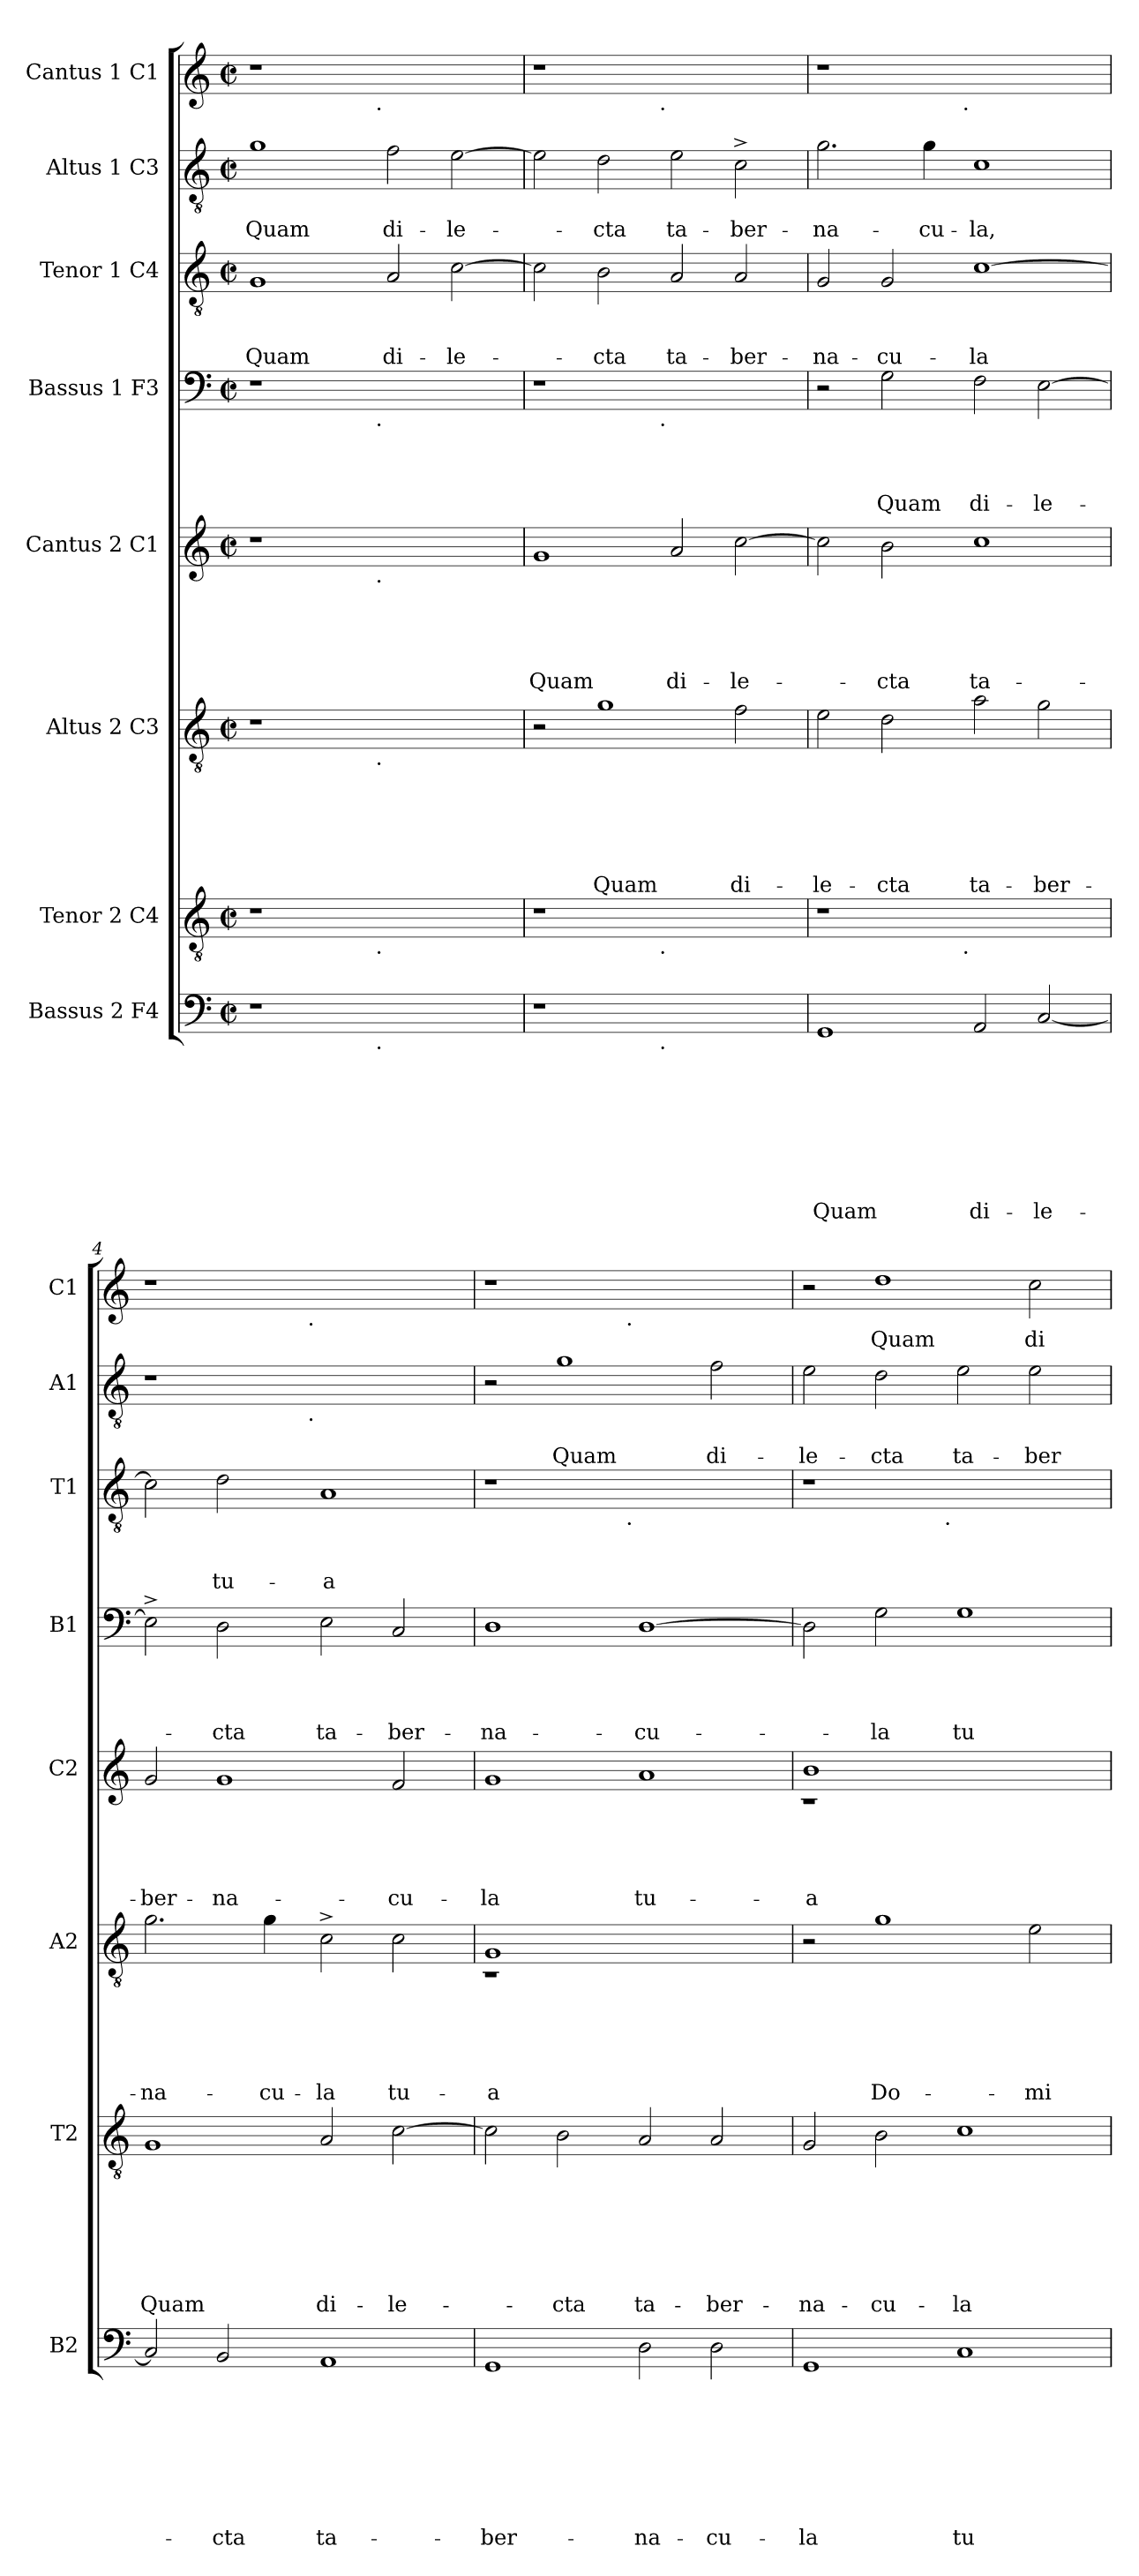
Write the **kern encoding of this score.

**kern	**text	**text	**text	**text	**text	**text	**text	**text	**kern	**text	**text	**text	**text	**text	**text	**text	**kern	**text	**text	**text	**text	**text	**text	**kern	**text	**text	**text	**text	**text	**kern	**text	**text	**text	**text	**kern	**text	**text	**text	**kern	**text	**text	**kern	**text
*part8	*part8	*part8	*part8	*part8	*part8	*part8	*part8	*part8	*part7	*part7	*part7	*part7	*part7	*part7	*part7	*part7	*part6	*part6	*part6	*part6	*part6	*part6	*part6	*part5	*part5	*part5	*part5	*part5	*part5	*part4	*part4	*part4	*part4	*part4	*part3	*part3	*part3	*part3	*part2	*part2	*part2	*part1	*part1
*staff8	*staff8	*staff8	*staff8	*staff8	*staff8	*staff8	*staff8	*staff8	*staff7	*staff7	*staff7	*staff7	*staff7	*staff7	*staff7	*staff7	*staff6	*staff6	*staff6	*staff6	*staff6	*staff6	*staff6	*staff5	*staff5	*staff5	*staff5	*staff5	*staff5	*staff4	*staff4	*staff4	*staff4	*staff4	*staff3	*staff3	*staff3	*staff3	*staff2	*staff2	*staff2	*staff1	*staff1
*I"Bassus 2 F4	*	*	*	*	*	*	*	*	*I"Tenor 2 C4	*	*	*	*	*	*	*	*I"Altus 2 C3	*	*	*	*	*	*	*I"Cantus 2 C1	*	*	*	*	*	*I"Bassus 1 F3	*	*	*	*	*I"Tenor 1 C4	*	*	*	*I"Altus 1 C3	*	*	*I"Cantus 1 C1	*
*I'B2	*	*	*	*	*	*	*	*	*I'T2	*	*	*	*	*	*	*	*I'A2	*	*	*	*	*	*	*I'C2	*	*	*	*	*	*I'B1	*	*	*	*	*I'T1	*	*	*	*I'A1	*	*	*I'C1	*
*clefF4	*	*	*	*	*	*	*	*	*clefGv2	*	*	*	*	*	*	*	*clefGv2	*	*	*	*	*	*	*clefG2	*	*	*	*	*	*clefF4	*	*	*	*	*clefGv2	*	*	*	*clefGv2	*	*	*clefG2	*
*k[]	*	*	*	*	*	*	*	*	*k[]	*	*	*	*	*	*	*	*k[]	*	*	*	*	*	*	*k[]	*	*	*	*	*	*k[]	*	*	*	*	*k[]	*	*	*	*k[]	*	*	*k[]	*
*C:	*	*	*	*	*	*	*	*	*C:	*	*	*	*	*	*	*	*C:	*	*	*	*	*	*	*C:	*	*	*	*	*	*C:	*	*	*	*	*C:	*	*	*	*C:	*	*	*C:	*
*M2/2	*	*	*	*	*	*	*	*	*M2/2	*	*	*	*	*	*	*	*M2/2	*	*	*	*	*	*	*M2/2	*	*	*	*	*	*M2/2	*	*	*	*	*M2/2	*	*	*	*M2/2	*	*	*M2/2	*
*met(c|)	*	*	*	*	*	*	*	*	*met(c|)	*	*	*	*	*	*	*	*met(c|)	*	*	*	*	*	*	*met(c|)	*	*	*	*	*	*met(c|)	*	*	*	*	*met(c|)	*	*	*	*met(c|)	*	*	*met(c|)	*
=1	=1	=1	=1	=1	=1	=1	=1	=1	=1	=1	=1	=1	=1	=1	=1	=1	=1	=1	=1	=1	=1	=1	=1	=1	=1	=1	=1	=1	=1	=1	=1	=1	=1	=1	=1	=1	=1	=1	=1	=1	=1	=1	=1
!	!	!	!	!	!	!	!	!	!	!	!	!	!	!	!	!	!	!	!	!	!	!	!	!	!	!	!	!	!	!	!	!	!	!	!	!	!	!LO:LY:b	!	!	!LO:LY:b	!	!
*^	*	*	*	*	*	*	*	*	*^	*	*	*	*	*	*	*	*^	*	*	*	*	*	*	*^	*	*	*	*	*	*^	*	*	*	*	*	*	*	*	*	*	*	*^	*
1r	2ryy	.	.	.	.	.	.	.	.	1r	2ryy	.	.	.	.	.	.	.	1r	2ryy	.	.	.	.	.	.	1r	2ryy	.	.	.	.	.	1r	2ryy	.	.	.	.	1G	.	.	Quam	1g	.	Quam	1r	2ryy	.
.	4...ryy	.	.	.	.	.	.	.	.	.	4...ryy	.	.	.	.	.	.	.	.	4...ryy	.	.	.	.	.	.	.	4...ryy	.	.	.	.	.	.	4...ryy	.	.	.	.	.	.	.	.	.	.	.	.	4...ryy	.
!	!	!	!	!	!	!	!	!	!	!	!	!	!	!	!	!	!	!	!	!	!	!	!	!	!	!	!	!	!	!	!	!	!	!	!	!	!	!	!	!	!	!	!	!	!	!	!	!LO:TX:b:t=.	!
!	!	!	!	!	!	!	!	!	!	!	!	!	!	!	!	!	!	!	!	!	!	!	!	!	!	!	!	!	!	!	!	!	!	!	!LO:TX:b:t=.	!	!	!	!	!	!	!	!	!	!	!	!	!	!
!	!	!	!	!	!	!	!	!	!	!	!	!	!	!	!	!	!	!	!	!	!	!	!	!	!	!	!	!LO:TX:b:t=.	!	!	!	!	!	!	!	!	!	!	!	!	!	!	!	!	!	!	!	!	!
!	!	!	!	!	!	!	!	!	!	!	!	!	!	!	!	!	!	!	!	!LO:TX:b:t=.	!	!	!	!	!	!	!	!	!	!	!	!	!	!	!	!	!	!	!	!	!	!	!	!	!	!	!	!	!
!	!	!	!	!	!	!	!	!	!	!	!LO:TX:b:t=.	!	!	!	!	!	!	!	!	!	!	!	!	!	!	!	!	!	!	!	!	!	!	!	!	!	!	!	!	!	!	!	!	!	!	!	!	!	!
!	!LO:TX:b:t=.	!	!	!	!	!	!	!	!	!	!	!	!	!	!	!	!	!	!	!	!	!	!	!	!	!	!	!	!	!	!	!	!	!	!	!	!	!	!	!	!	!	!	!	!	!	!	!	!
.	1ryy	.	.	.	.	.	.	.	.	.	1ryy	.	.	.	.	.	.	.	.	1ryy	.	.	.	.	.	.	.	1ryy	.	.	.	.	.	.	1ryy	.	.	.	.	.	.	.	.	.	.	.	.	1ryy	.
!	!	!	!	!	!	!	!	!	!	!	!	!	!	!	!	!	!	!	!	!	!	!	!	!	!	!	!	!	!	!	!	!	!	!	!	!	!	!	!	!	!	!	!LO:LY:b	!	!	!LO:LY:b	!	!	!
1ryy	.	.	.	.	.	.	.	.	.	1ryy	.	.	.	.	.	.	.	.	1ryy	.	.	.	.	.	.	.	1ryy	.	.	.	.	.	.	1ryy	.	.	.	.	.	2A/	.	.	di-	2f\	.	di-	1ryy	.	.
!	!	!	!	!	!	!	!	!	!	!	!	!	!	!	!	!	!	!	!	!	!	!	!	!	!	!	!	!	!	!	!	!	!	!	!	!	!	!	!	!	!	!	!LO:LY:b	!	!	!LO:LY:b	!	!	!
.	.	.	.	.	.	.	.	.	.	.	.	.	.	.	.	.	.	.	.	.	.	.	.	.	.	.	.	.	.	.	.	.	.	.	.	.	.	.	.	[>2c\	.	.	-le-	[>2e\	.	-le-	.	.	.
.	32ryy	.	.	.	.	.	.	.	.	.	32ryy	.	.	.	.	.	.	.	.	32ryy	.	.	.	.	.	.	.	32ryy	.	.	.	.	.	.	32ryy	.	.	.	.	.	.	.	.	.	.	.	.	32ryy	.
=2	=2	=2	=2	=2	=2	=2	=2	=2	=2	=2	=2	=2	=2	=2	=2	=2	=2	=2	=2	=2	=2	=2	=2	=2	=2	=2	=2	=2	=2	=2	=2	=2	=2	=2	=2	=2	=2	=2	=2	=2	=2	=2	=2	=2	=2	=2	=2	=2	=2
!	!	!	!	!	!	!	!	!	!	!	!	!	!	!	!	!	!	!	!	!	!	!	!	!	!	!	!	!	!	!	!	!	!LO:LY:b	!	!	!	!	!	!	!	!	!	!	!	!	!	!	!	!
*	*	*	*	*	*	*	*	*	*	*	*	*	*	*	*	*	*	*	*v	*v	*	*	*	*	*	*	*	*	*	*	*	*	*	*	*	*	*	*	*	*	*	*	*	*	*	*	*	*	*
*	*	*	*	*	*	*	*	*	*	*	*	*	*	*	*	*	*	*	*	*	*	*	*	*	*	*v	*v	*	*	*	*	*	*	*	*	*	*	*	*	*	*	*	*	*	*	*	*	*
1r	2ryy	.	.	.	.	.	.	.	.	1r	2ryy	.	.	.	.	.	.	.	2r	.	.	.	.	.	.	1g	.	.	.	.	Quam	1r	2ryy	.	.	.	.	2c\]	.	.	.	2e\]	.	.	1r	2ryy	.
!	!	!	!	!	!	!	!	!	!	!	!	!	!	!	!	!	!	!	!	!	!	!	!	!	!LO:LY:b	!	!	!	!	!	!	!	!	!	!	!	!	!	!	!	!LO:LY:b	!	!	!LO:LY:b	!	!	!
.	4...ryy	.	.	.	.	.	.	.	.	.	4...ryy	.	.	.	.	.	.	.	1g	.	.	.	.	.	Quam	.	.	.	.	.	.	.	4...ryy	.	.	.	.	2B\	.	.	-cta	2d\	.	-cta	.	4...ryy	.
!	!	!	!	!	!	!	!	!	!	!	!	!	!	!	!	!	!	!	!	!	!	!	!	!	!	!	!	!	!	!	!	!	!	!	!	!	!	!	!	!	!	!	!	!	!	!LO:TX:b:t=.	!
!	!	!	!	!	!	!	!	!	!	!	!	!	!	!	!	!	!	!	!	!	!	!	!	!	!	!	!	!	!	!	!	!	!LO:TX:b:t=.	!	!	!	!	!	!	!	!	!	!	!	!	!	!
!	!	!	!	!	!	!	!	!	!	!	!LO:TX:b:t=.	!	!	!	!	!	!	!	!	!	!	!	!	!	!	!	!	!	!	!	!	!	!	!	!	!	!	!	!	!	!	!	!	!	!	!	!
!	!LO:TX:b:t=.	!	!	!	!	!	!	!	!	!	!	!	!	!	!	!	!	!	!	!	!	!	!	!	!	!	!	!	!	!	!	!	!	!	!	!	!	!	!	!	!	!	!	!	!	!	!
.	1ryy	.	.	.	.	.	.	.	.	.	1ryy	.	.	.	.	.	.	.	.	.	.	.	.	.	.	.	.	.	.	.	.	.	1ryy	.	.	.	.	.	.	.	.	.	.	.	.	1ryy	.
!	!	!	!	!	!	!	!	!	!	!	!	!	!	!	!	!	!	!	!	!	!	!	!	!	!	!	!	!	!	!	!LO:LY:b	!	!	!	!	!	!	!	!	!	!LO:LY:b	!	!	!LO:LY:b	!	!	!
1ryy	.	.	.	.	.	.	.	.	.	1ryy	.	.	.	.	.	.	.	.	.	.	.	.	.	.	.	2a/	.	.	.	.	di-	1ryy	.	.	.	.	.	2A/	.	.	ta-	2e\	.	ta-	1ryy	.	.
!	!	!	!	!	!	!	!	!	!	!	!	!	!	!	!	!	!	!	!	!	!	!	!	!	!LO:LY:b	!	!	!	!	!	!LO:LY:b	!	!	!	!	!	!	!	!	!	!LO:LY:b	!	!	!LO:LY:b	!	!	!
.	.	.	.	.	.	.	.	.	.	.	.	.	.	.	.	.	.	.	2f\	.	.	.	.	.	di-	[>2cc\	.	.	.	.	-le-	.	.	.	.	.	.	2A/	.	.	-ber-	2c^>\	.	-ber-	.	.	.
.	32ryy	.	.	.	.	.	.	.	.	.	32ryy	.	.	.	.	.	.	.	.	.	.	.	.	.	.	.	.	.	.	.	.	.	32ryy	.	.	.	.	.	.	.	.	.	.	.	.	32ryy	.
=3	=3	=3	=3	=3	=3	=3	=3	=3	=3	=3	=3	=3	=3	=3	=3	=3	=3	=3	=3	=3	=3	=3	=3	=3	=3	=3	=3	=3	=3	=3	=3	=3	=3	=3	=3	=3	=3	=3	=3	=3	=3	=3	=3	=3	=3	=3	=3
!	!	!	!	!	!	!	!	!	!LO:LY:b	!	!	!	!	!	!	!	!	!	!	!	!	!	!	!	!LO:LY:b	!	!	!	!	!	!	!	!	!	!	!	!	!	!	!	!LO:LY:b	!	!	!LO:LY:b	!	!	!
*v	*v	*	*	*	*	*	*	*	*	*	*	*	*	*	*	*	*	*	*	*	*	*	*	*	*	*	*	*	*	*	*	*v	*v	*	*	*	*	*	*	*	*	*	*	*	*	*	*
1GG	.	.	.	.	.	.	.	Quam	1r	2ryy	.	.	.	.	.	.	.	2e\	.	.	.	.	.	-le-	2cc\]	.	.	.	.	.	2r	.	.	.	.	2G/	.	.	-na-	2.g\	.	-na-	1r	2ryy	.
!	!	!	!	!	!	!	!	!	!	!	!	!	!	!	!	!	!	!	!	!	!	!	!	!LO:LY:b	!	!	!	!	!	!LO:LY:b	!	!	!	!	!LO:LY:b	!	!	!	!LO:LY:b	!	!	!	!	!	!
.	.	.	.	.	.	.	.	.	.	4...ryy	.	.	.	.	.	.	.	2d\	.	.	.	.	.	-cta	2b\	.	.	.	.	-cta	2G\	.	.	.	Quam	2G/	.	.	-cu-	.	.	.	.	4...ryy	.
!	!	!	!	!	!	!	!	!	!	!	!	!	!	!	!	!	!	!	!	!	!	!	!	!	!	!	!	!	!	!	!	!	!	!	!	!	!	!	!	!	!	!LO:LY:b	!	!	!
.	.	.	.	.	.	.	.	.	.	.	.	.	.	.	.	.	.	.	.	.	.	.	.	.	.	.	.	.	.	.	.	.	.	.	.	.	.	.	.	4g\	.	-cu-	.	.	.
!	!	!	!	!	!	!	!	!	!	!	!	!	!	!	!	!	!	!	!	!	!	!	!	!	!	!	!	!	!	!	!	!	!	!	!	!	!	!	!	!	!	!	!	!LO:TX:b:t=.	!
!	!	!	!	!	!	!	!	!	!	!LO:TX:b:t=.	!	!	!	!	!	!	!	!	!	!	!	!	!	!	!	!	!	!	!	!	!	!	!	!	!	!	!	!	!	!	!	!	!	!	!
.	.	.	.	.	.	.	.	.	.	1ryy	.	.	.	.	.	.	.	.	.	.	.	.	.	.	.	.	.	.	.	.	.	.	.	.	.	.	.	.	.	.	.	.	.	1ryy	.
!	!	!	!	!	!	!	!	!LO:LY:b	!	!	!	!	!	!	!	!	!	!	!	!	!	!	!	!LO:LY:b	!	!	!	!	!	!LO:LY:b	!	!	!	!	!LO:LY:b	!	!	!	!LO:LY:b	!	!	!LO:LY:b:rj	!	!	!
2AA/	.	.	.	.	.	.	.	di-	1ryy	.	.	.	.	.	.	.	.	2a\	.	.	.	.	.	ta-	1cc	.	.	.	.	ta-	2F\	.	.	.	di-	[>1c	.	.	-la	1c	.	-la,	1ryy	.	.
!	!	!	!	!	!	!	!	!LO:LY:b	!	!	!	!	!	!	!	!	!	!	!	!	!	!	!	!LO:LY:b	!	!	!	!	!	!	!	!	!	!	!LO:LY:b	!	!	!	!	!	!	!	!	!	!
[<2C/	.	.	.	.	.	.	.	-le-	.	.	.	.	.	.	.	.	.	2g\	.	.	.	.	.	-ber-	.	.	.	.	.	.	[>2E\	.	.	.	-le-	.	.	.	.	.	.	.	.	.	.
.	.	.	.	.	.	.	.	.	.	32ryy	.	.	.	.	.	.	.	.	.	.	.	.	.	.	.	.	.	.	.	.	.	.	.	.	.	.	.	.	.	.	.	.	.	32ryy	.
=4	=4	=4	=4	=4	=4	=4	=4	=4	=4	=4	=4	=4	=4	=4	=4	=4	=4	=4	=4	=4	=4	=4	=4	=4	=4	=4	=4	=4	=4	=4	=4	=4	=4	=4	=4	=4	=4	=4	=4	=4	=4	=4	=4	=4	=4
!	!	!	!	!	!	!	!	!	!	!	!	!	!	!	!	!	!LO:LY:b	!	!	!	!	!	!	!LO:LY:b	!	!	!	!	!	!LO:LY:b	!	!	!	!	!	!	!	!	!	!	!	!	!	!	!
*	*	*	*	*	*	*	*	*	*v	*v	*	*	*	*	*	*	*	*	*	*	*	*	*	*	*	*	*	*	*	*	*	*	*	*	*	*	*	*	*	*^	*	*	*	*	*
2C/]	.	.	.	.	.	.	.	.	1G	.	.	.	.	.	.	Quam	2.g\	.	.	.	.	.	-na-	2g/	.	.	.	.	-ber-	2E^>\]	.	.	.	.	2c\]	.	.	.	1r	2ryy	.	.	1r	2ryy	.
!	!	!	!	!	!	!	!	!LO:LY:b	!	!	!	!	!	!	!	!	!	!	!	!	!	!	!	!	!	!	!	!	!LO:LY:b	!	!	!	!	!LO:LY:b	!	!	!	!LO:LY:b	!	!	!	!	!	!	!
2BB/	.	.	.	.	.	.	.	-cta	.	.	.	.	.	.	.	.	.	.	.	.	.	.	.	1g	.	.	.	.	-na-	2D\	.	.	.	-cta	2d\	.	.	tu-	.	4...ryy	.	.	.	4...ryy	.
!	!	!	!	!	!	!	!	!	!	!	!	!	!	!	!	!	!	!	!	!	!	!	!LO:LY:b	!	!	!	!	!	!	!	!	!	!	!	!	!	!	!	!	!	!	!	!	!	!
.	.	.	.	.	.	.	.	.	.	.	.	.	.	.	.	.	4g\	.	.	.	.	.	-cu-	.	.	.	.	.	.	.	.	.	.	.	.	.	.	.	.	.	.	.	.	.	.
!	!	!	!	!	!	!	!	!	!	!	!	!	!	!	!	!	!	!	!	!	!	!	!	!	!	!	!	!	!	!	!	!	!	!	!	!	!	!	!	!	!	!	!	!LO:TX:b:t=.	!
!	!	!	!	!	!	!	!	!	!	!	!	!	!	!	!	!	!	!	!	!	!	!	!	!	!	!	!	!	!	!	!	!	!	!	!	!	!	!	!	!LO:TX:b:t=.	!	!	!	!	!
.	.	.	.	.	.	.	.	.	.	.	.	.	.	.	.	.	.	.	.	.	.	.	.	.	.	.	.	.	.	.	.	.	.	.	.	.	.	.	.	1ryy	.	.	.	1ryy	.
!	!	!	!	!	!	!	!	!LO:LY:b	!	!	!	!	!	!	!	!LO:LY:b	!	!	!	!	!	!	!LO:LY:b:rj	!	!	!	!	!	!	!	!	!	!	!LO:LY:b	!	!	!	!LO:LY:b	!	!	!	!	!	!	!
1AA	.	.	.	.	.	.	.	ta-	2A/	.	.	.	.	.	.	di-	2c^>\	.	.	.	.	.	-la	.	.	.	.	.	.	2E\	.	.	.	ta-	1A	.	.	-a	1ryy	.	.	.	1ryy	.	.
!	!	!	!	!	!	!	!	!	!	!	!	!	!	!	!	!LO:LY:b	!	!	!	!	!	!	!LO:LY:b	!	!	!	!	!	!LO:LY:b	!	!	!	!	!LO:LY:b	!	!	!	!	!	!	!	!	!	!	!
.	.	.	.	.	.	.	.	.	[>2c\	.	.	.	.	.	.	-le-	2c\	.	.	.	.	.	tu-	2f/	.	.	.	.	-cu-	2C/	.	.	.	-ber-	.	.	.	.	.	.	.	.	.	.	.
.	.	.	.	.	.	.	.	.	.	.	.	.	.	.	.	.	.	.	.	.	.	.	.	.	.	.	.	.	.	.	.	.	.	.	.	.	.	.	.	32ryy	.	.	.	32ryy	.
=5	=5	=5	=5	=5	=5	=5	=5	=5	=5	=5	=5	=5	=5	=5	=5	=5	=5	=5	=5	=5	=5	=5	=5	=5	=5	=5	=5	=5	=5	=5	=5	=5	=5	=5	=5	=5	=5	=5	=5	=5	=5	=5	=5	=5	=5
*	*	*	*	*	*	*	*	*	*	*	*	*	*	*	*	*	*^	*	*	*	*	*	*	*	*	*	*	*	*	*	*	*	*	*	*	*	*	*	*	*	*	*	*	*	*
!	!	!	!	!	!	!	!	!LO:LY:b	!	!	!	!	!	!	!	!	!	!LO:N:vis=1	!	!	!	!	!	!LO:LY:b	!	!	!	!	!	!LO:LY:b	!	!	!	!	!LO:LY:b	!	!	!	!	!	!	!	!	!	!	!
*	*	*	*	*	*	*	*	*	*	*	*	*	*	*	*	*	*	*	*	*	*	*	*	*	*	*	*	*	*	*	*	*	*	*	*	*^	*	*	*	*v	*v	*	*	*	*	*
1GG	.	.	.	.	.	.	.	-ber-	2c\]	.	.	.	.	.	.	.	1G	0rC	.	.	.	.	.	-a	1g	.	.	.	.	-la	1D	.	.	.	-na-	1r	2ryy	.	.	.	2r	.	.	1r	2ryy	.
!	!	!	!	!	!	!	!	!	!	!	!	!	!	!	!	!LO:LY:b	!	!	!	!	!	!	!	!	!	!	!	!	!	!	!	!	!	!	!	!	!	!	!	!	!	!	!LO:LY:b	!	!	!
.	.	.	.	.	.	.	.	.	2B\	.	.	.	.	.	.	-cta	.	.	.	.	.	.	.	.	.	.	.	.	.	.	.	.	.	.	.	.	4...ryy	.	.	.	1g	.	Quam	.	4...ryy	.
!	!	!	!	!	!	!	!	!	!	!	!	!	!	!	!	!	!	!	!	!	!	!	!	!	!	!	!	!	!	!	!	!	!	!	!	!	!	!	!	!	!	!	!	!	!LO:TX:b:t=.	!
!	!	!	!	!	!	!	!	!	!	!	!	!	!	!	!	!	!	!	!	!	!	!	!	!	!	!	!	!	!	!	!	!	!	!	!	!	!LO:TX:b:t=.	!	!	!	!	!	!	!	!	!
.	.	.	.	.	.	.	.	.	.	.	.	.	.	.	.	.	.	.	.	.	.	.	.	.	.	.	.	.	.	.	.	.	.	.	.	.	1ryy	.	.	.	.	.	.	.	1ryy	.
!	!	!	!	!	!	!	!	!LO:LY:b	!	!	!	!	!	!	!	!LO:LY:b	!	!	!	!	!	!	!	!	!	!	!	!	!	!LO:LY:b	!	!	!	!	!LO:LY:b	!	!	!	!	!	!	!	!	!	!	!
2D\	.	.	.	.	.	.	.	-na-	2A/	.	.	.	.	.	.	ta-	1ryy	.	.	.	.	.	.	.	1a	.	.	.	.	tu-	[>1D	.	.	.	-cu-	1ryy	.	.	.	.	.	.	.	1ryy	.	.
!	!	!	!	!	!	!	!	!LO:LY:b	!	!	!	!	!	!	!	!LO:LY:b	!	!	!	!	!	!	!	!	!	!	!	!	!	!	!	!	!	!	!	!	!	!	!	!	!	!	!LO:LY:b	!	!	!
2D\	.	.	.	.	.	.	.	-cu-	2A/	.	.	.	.	.	.	-ber-	.	.	.	.	.	.	.	.	.	.	.	.	.	.	.	.	.	.	.	.	.	.	.	.	2f\	.	di-	.	.	.
.	.	.	.	.	.	.	.	.	.	.	.	.	.	.	.	.	.	.	.	.	.	.	.	.	.	.	.	.	.	.	.	.	.	.	.	.	32ryy	.	.	.	.	.	.	.	32ryy	.
=6	=6	=6	=6	=6	=6	=6	=6	=6	=6	=6	=6	=6	=6	=6	=6	=6	=6	=6	=6	=6	=6	=6	=6	=6	=6	=6	=6	=6	=6	=6	=6	=6	=6	=6	=6	=6	=6	=6	=6	=6	=6	=6	=6	=6	=6	=6
*	*	*	*	*	*	*	*	*	*	*	*	*	*	*	*	*	*	*	*	*	*	*	*	*	*^	*	*	*	*	*	*	*	*	*	*	*	*	*	*	*	*	*	*	*	*	*
!	!	!	!	!	!	!	!	!LO:LY:b	!	!	!	!	!	!	!	!LO:LY:b	!	!	!	!	!	!	!	!	!	!LO:N:vis=1	!	!	!	!	!LO:LY:b	!	!	!	!	!	!	!	!	!	!	!	!	!LO:LY:b	!	!	!
*	*	*	*	*	*	*	*	*	*	*	*	*	*	*	*	*	*v	*v	*	*	*	*	*	*	*	*	*	*	*	*	*	*	*	*	*	*	*	*	*	*	*	*	*	*	*v	*v	*
1GG	.	.	.	.	.	.	.	-la	2G/	.	.	.	.	.	.	-na-	2r	.	.	.	.	.	.	1b	0rc	.	.	.	.	-a	2D\]	.	.	.	.	1r	2ryy	.	.	.	2e\	.	-le-	2r	.
!	!	!	!	!	!	!	!	!	!	!	!	!	!	!	!	!LO:LY:b	!	!	!	!	!	!	!LO:LY:b	!	!	!	!	!	!	!	!	!	!	!	!LO:LY:b	!	!	!	!	!	!	!	!LO:LY:b	!	!LO:LY:b
.	.	.	.	.	.	.	.	.	2B\	.	.	.	.	.	.	-cu-	1g	.	.	.	.	.	Do-	.	.	.	.	.	.	.	2G\	.	.	.	-la	.	4...ryy	.	.	.	2d\	.	-cta	1dd	Quam
!	!	!	!	!	!	!	!	!	!	!	!	!	!	!	!	!	!	!	!	!	!	!	!	!	!	!	!	!	!	!	!	!	!	!	!	!	!LO:TX:b:t=.	!	!	!	!	!	!	!	!
.	.	.	.	.	.	.	.	.	.	.	.	.	.	.	.	.	.	.	.	.	.	.	.	.	.	.	.	.	.	.	.	.	.	.	.	.	1ryy	.	.	.	.	.	.	.	.
!	!	!	!	!	!	!	!	!LO:LY:b	!	!	!	!	!	!	!	!LO:LY:b	!	!	!	!	!	!	!	!	!	!	!	!	!	!	!	!	!	!	!LO:LY:b	!	!	!	!	!	!	!	!LO:LY:b	!	!
1C	.	.	.	.	.	.	.	tu-	1c	.	.	.	.	.	.	-la	.	.	.	.	.	.	.	1ryy	.	.	.	.	.	.	1G	.	.	.	tu-	1ryy	.	.	.	.	2e\	.	ta-	.	.
!	!	!	!	!	!	!	!	!	!	!	!	!	!	!	!	!	!	!	!	!	!	!	!LO:LY:b	!	!	!	!	!	!	!	!	!	!	!	!	!	!	!	!	!	!	!	!LO:LY:b	!	!LO:LY:b
.	.	.	.	.	.	.	.	.	.	.	.	.	.	.	.	.	2e\	.	.	.	.	.	-mi-	.	.	.	.	.	.	.	.	.	.	.	.	.	.	.	.	.	2e\	.	-ber-	2cc\	di-
.	.	.	.	.	.	.	.	.	.	.	.	.	.	.	.	.	.	.	.	.	.	.	.	.	.	.	.	.	.	.	.	.	.	.	.	.	32ryy	.	.	.	.	.	.	.	.
*	*	*	*	*	*	*	*	*	*	*	*	*	*	*	*	*	*	*	*	*	*	*	*	*v	*v	*	*	*	*	*	*	*	*	*	*	*v	*v	*	*	*	*	*	*	*	*
=	=	=	=	=	=	=	=	=	=	=	=	=	=	=	=	=	=	=	=	=	=	=	=	=	=	=	=	=	=	=	=	=	=	=	=	=	=	=	=	=	=	=	=
*-	*-	*-	*-	*-	*-	*-	*-	*-	*-	*-	*-	*-	*-	*-	*-	*-	*-	*-	*-	*-	*-	*-	*-	*-	*-	*-	*-	*-	*-	*-	*-	*-	*-	*-	*-	*-	*-	*-	*-	*-	*-	*-	*-
